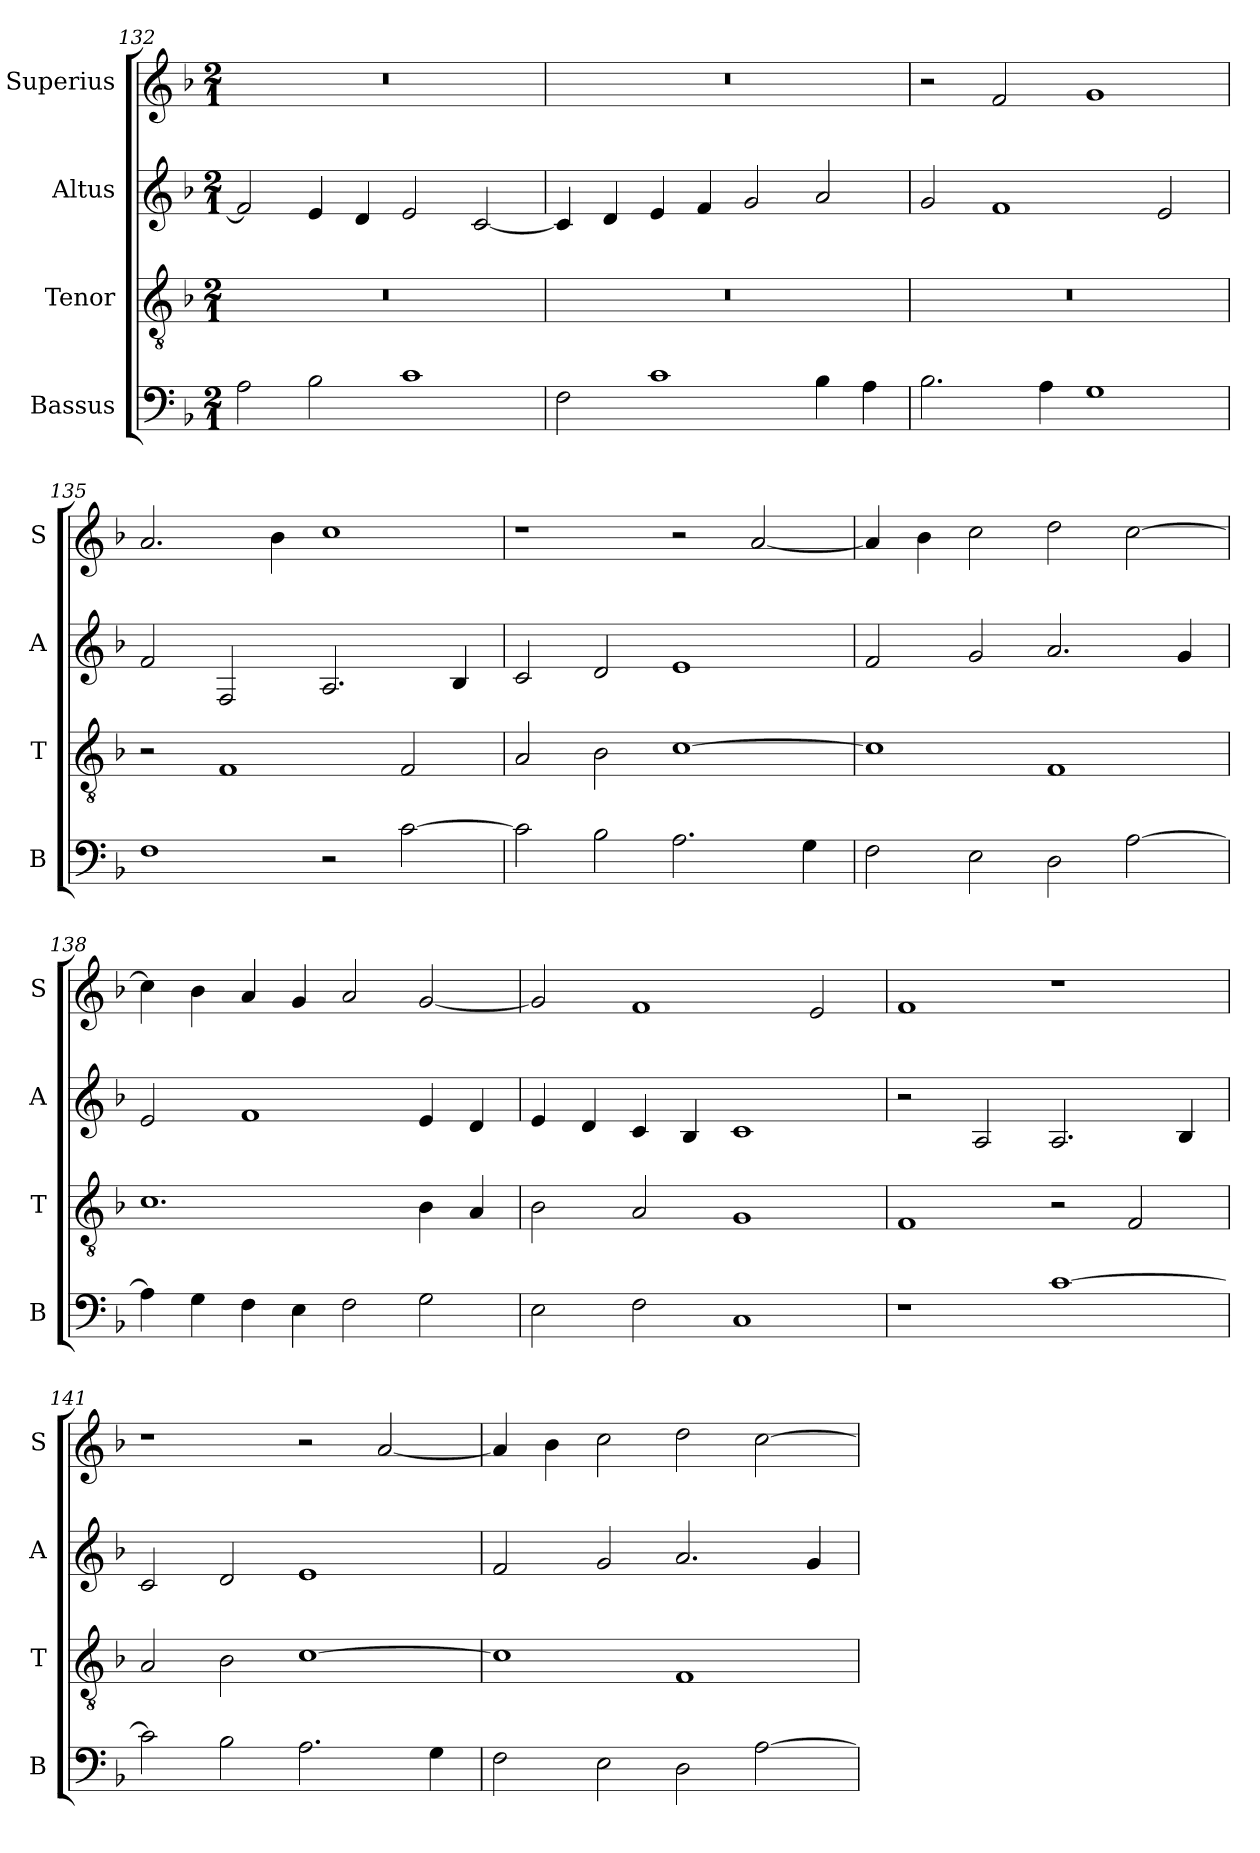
**kern	**kern	**kern	**kern
*part4	*part3	*part2	*part1
*staff4	*staff3	*staff2	*staff1
*I"Bassus	*I"Tenor	*I"Altus	*I"Superius
*I'B	*I'T	*I'A	*I'S
*clefF4	*clefGv2	*clefG2	*clefG2
*k[b-]	*k[b-]	*k[b-]	*k[b-]
*F:	*F:	*F:	*F:
*M2/1	*M2/1	*M2/1	*M2/1
=132	=132	=132	=132
2A	0r	2f]	0r
2B-	.	4e	.
.	.	4d	.
1c	.	2e	.
.	.	[2c	.
=133	=133	=133	=133
2F	0r	4c]	0r
.	.	4d	.
1c	.	4e	.
.	.	4f	.
.	.	2g	.
4B-	.	2a	.
4A	.	.	.
=134	=134	=134	=134
2.B-	0r	2g	2r
.	.	1f	2f
4A	.	.	.
1G	.	.	1g
.	.	2e	.
=135	=135	=135	=135
1F	2r	2f	2.a
.	1F	2F	.
.	.	.	4b-
2r	.	2.A	1cc
[2c	2F	.	.
.	.	4B-	.
=136	=136	=136	=136
2c]	2A	2c	1r
2B-	2B-	2d	.
2.A	[1c	1e	2r
.	.	.	[2a
4G	.	.	.
=137	=137	=137	=137
2F	1c]	2f	4a]
.	.	.	4b-
2E	.	2g	2cc
2D	1F	2.a	2dd
[2A	.	.	[2cc
.	.	4g	.
=138	=138	=138	=138
4A]	1.c	2e	4cc]
4G	.	.	4b-
4F	.	1f	4a
4E	.	.	4g
2F	.	.	2a
2G	4B-	4e	[2g
.	4A	4d	.
=139	=139	=139	=139
2E	2B-	4e	2g]
.	.	4d	.
2F	2A	4c	1f
.	.	4B-	.
1C	1G	1c	.
.	.	.	2e
=140	=140	=140	=140
1r	1F	2r	1f
.	.	2A	.
[1c	2r	2.A	1r
.	2F	.	.
.	.	4B-	.
=141	=141	=141	=141
2c]	2A	2c	1r
2B-	2B-	2d	.
2.A	[1c	1e	2r
.	.	.	[2a
4G	.	.	.
=142	=142	=142	=142
2F	1c]	2f	4a]
.	.	.	4b-
2E	.	2g	2cc
2D	1F	2.a	2dd
[2A	.	.	[2cc
.	.	4g	.
=	=	=	=
*-	*-	*-	*-
